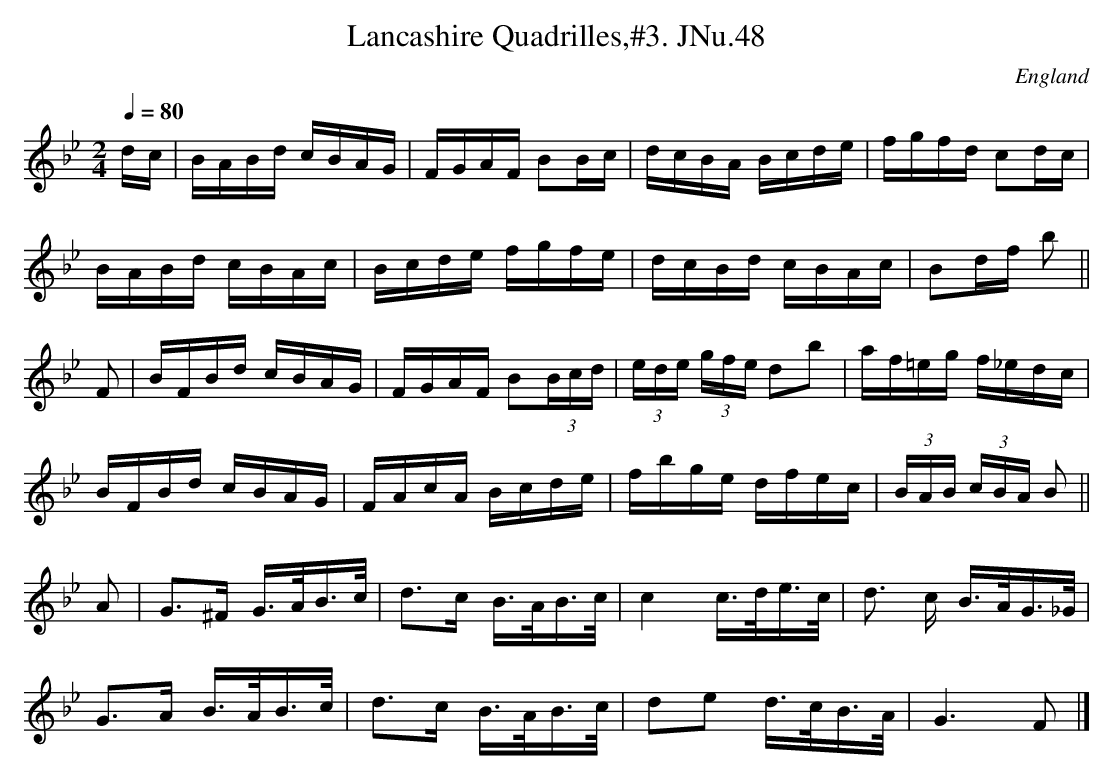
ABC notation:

X:1
T:Lancashire Quadrilles,#3. JNu.48
L:1/16
M:2/4
O:England
Q:1/4=80
K:Bb
dc|BABd cBAG|FGAF B2Bc|dcBA Bcde|fgfd c2dc|!
BABd cBAc|Bcde fgfe|dcBd cBAc|B2df b2||!
F2|BFBd cBAG|FGAF B2(3Bcd|(3ede (3gfe d2b2|af=eg f_edc|!
BFBd cBAG|FAcA Bcde|fbge dfec|(3BAB (3cBA B2||!
A2|G3^F G>AB>c|d3c B>AB>c|c4 c>de>c|d3 c B>AG>_G|!
G3A B>AB>c|d3c B>AB>c|d2e2 d>cB>A|G6F2|]
